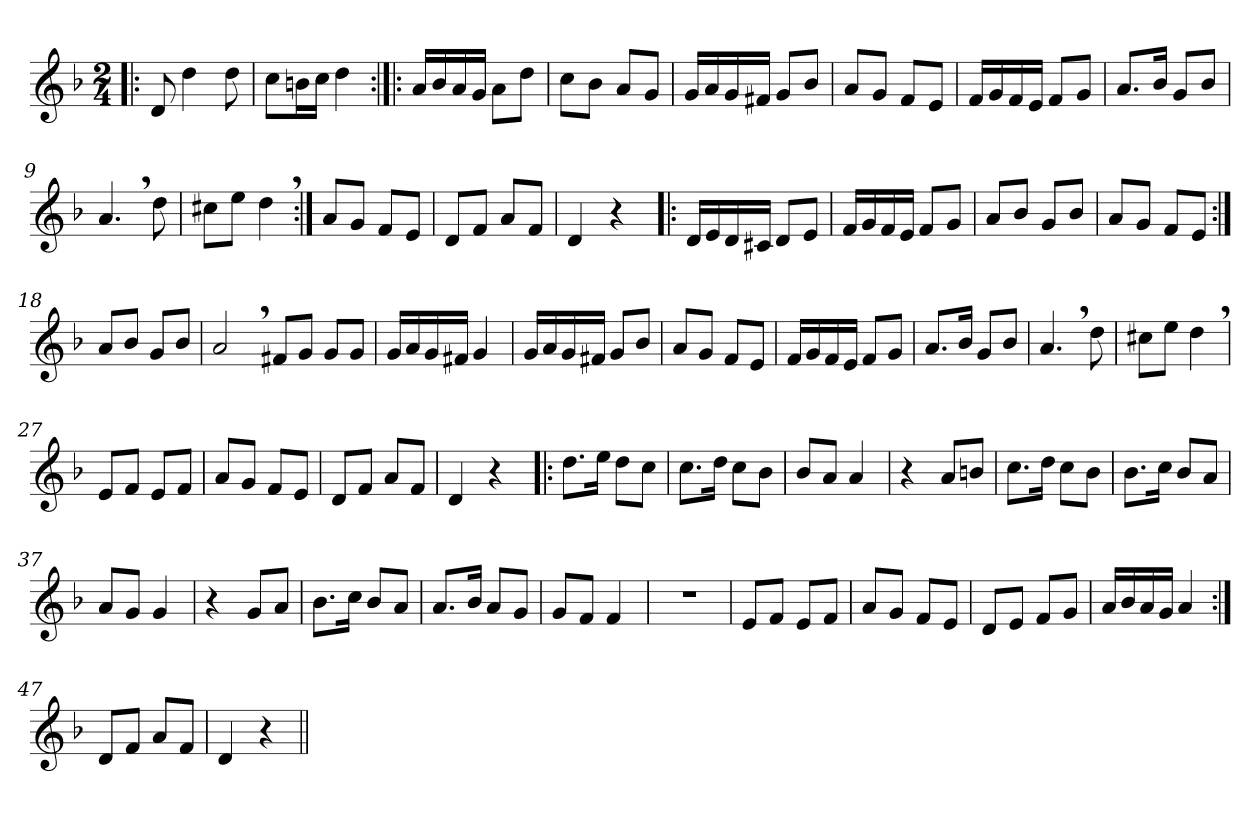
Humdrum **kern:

**kern
*part1
*staff1
*clefG2
*k[b-]
*d:
*M2/4
*MM88
=1!|:
8d/
4dd\
8dd\
=2
8cc\L
16bn\L
16cc\JJ
4dd\
=3:|!|:
16a/LL
16b-/
16a/
16g/JJ
8a\L
8dd\J
=4
8cc\L
8b-\J
8a/L
8g/J
=5
16g/LL
16a/
16g/
16f#X/JJ
8g/L
8b-/J
=6
8a/L
8g/J
8f/L
8e/J
=7
16f/LL
16g/
16f/
16e/JJ
8f/L
8g/J
=8
8.a/L
16b-/Jk
8g/L
8b-/J
=9
4.a,/
8dd\
!!LO:LB:g=z
=10
8cc#X\L
8ee\J
4dd,\
=11:|!
8a/L
8g/J
8f/L
8e/J
=12
8d/L
8f/J
8a/L
8f/J
=13
4d/
4r
=14!|:
16d/LL
16e/
16d/
16c#X/JJ
8d/L
8e/J
=15
16f/LL
16g/
16f/
16e/JJ
8f/L
8g/J
=16
8a/L
8b-/J
8g/L
8b-/J
=17
8a/L
8g/J
8f/L
8e/J
=18:|!
8a/L
8b-/J
8g/L
8b-/J
!!LO:LB:g=z
=19
2a,/
8f#X/L
8g/J
8g/L
8g/J
=20
16g/LL
16a/
16g/
16f#X/JJ
4g/
=21
16g/LL
16a/
16g/
16f#X/JJ
8g/L
8b-/J
=22
8a/L
8g/J
8f/L
8e/J
=23
16f/LL
16g/
16f/
16e/JJ
8f/L
8g/J
=24
8.a/L
16b-/Jk
8g/L
8b-/J
=25
4.a,/
8dd\
=26
8cc#X\L
8ee\J
4dd,\
=27
8e/L
8f/J
8e/L
8f/J
!!LO:LB:g=z
=28
8a/L
8g/J
8f/L
8e/J
=29
8d/L
8f/J
8a/L
8f/J
=30
4d/
4r
=31!|:
8.dd\L
16ee\Jk
8dd\L
8cc\J
=32
8.cc\L
16dd\Jk
8cc\L
8b-\J
=33
8b-/L
8a/J
4a/
=34
4r
8a/L
8bn/J
=35
8.cc\L
16dd\Jk
8cc\L
8b-\J
=36
8.b-\L
16cc\Jk
8b-/L
8a/J
=37
8a/L
8g/J
4g/
=38
4r
8g/L
8a/J
!!LO:LB:g=z
=39
8.b-\L
16cc\Jk
8b-/L
8a/J
=40
8.a/L
16b-/Jk
8a/L
8g/J
=41
8g/L
8f/J
4f/
=42
2r
=43
8e/L
8f/J
8e/L
8f/J
=44
8a/L
8g/J
8f/L
8e/J
=45
8d/L
8e/J
8f/L
8g/J
=46
16a/LL
16b-/
16a/
16g/JJ
4a/
=47:|!
8d/L
8f/J
8a/L
8f/J
=48
4d/
4r
=||
*-
